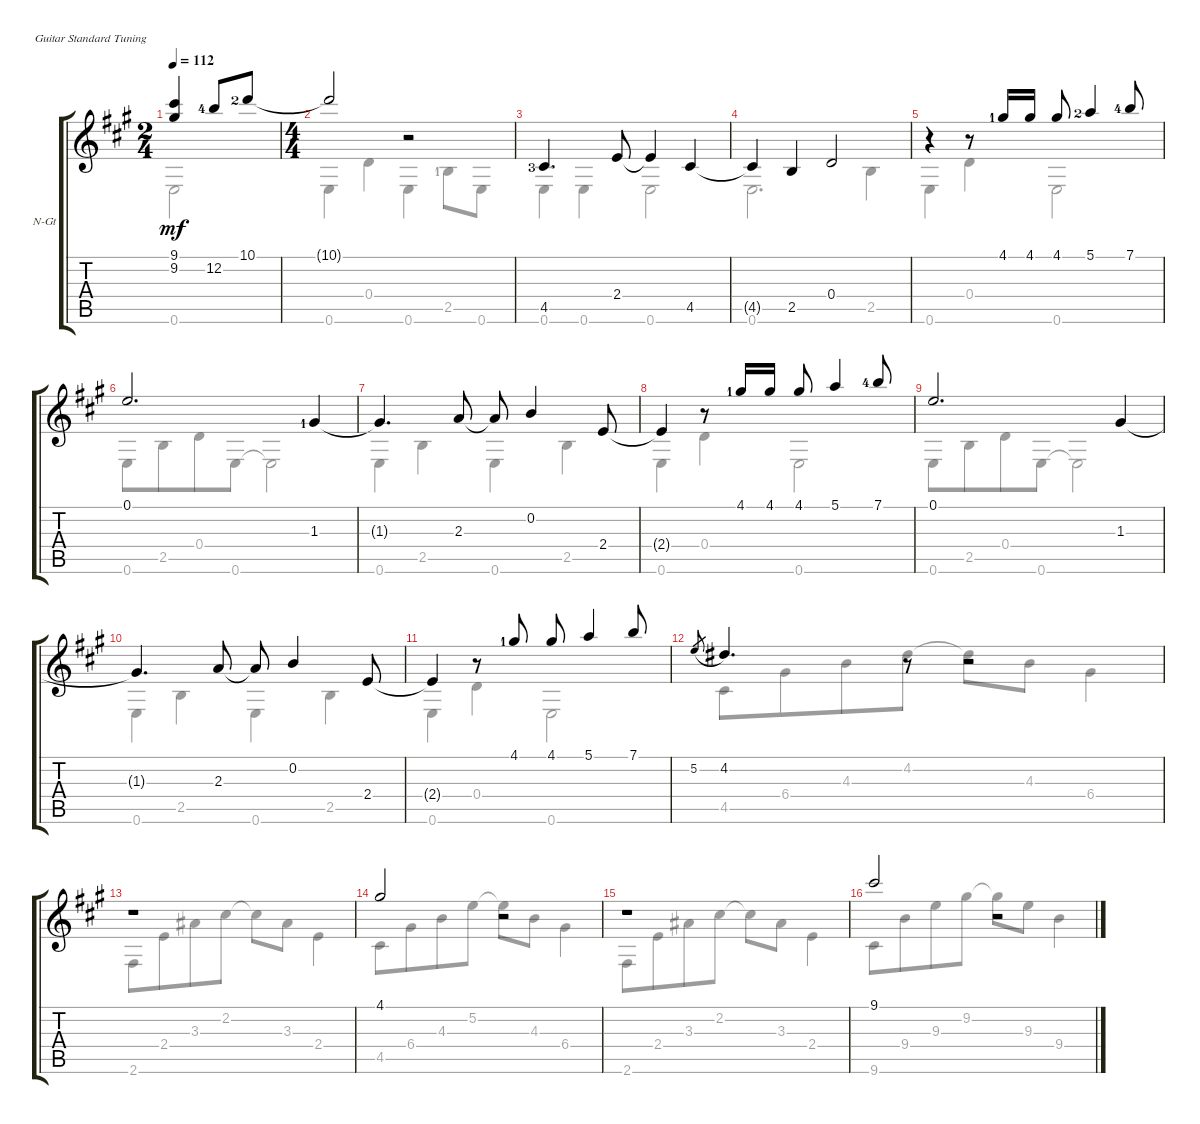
\defaultSystemsLayout 4
\bracketExtendMode groupsimilarinstruments
\firstSystemTrackNameOrientation horizontal
\otherSystemsTrackNameOrientation horizontal
\track ("Nylon Guitar" "N-Gt") {instrument acousticguitarnylon}
\staff {score tabs}
\tuning (E4 B3 G3 D3 A2 E2)
\voice
\ts (2 4)
\tempo 112
\clef g2
\ks a
(9.1{t} 9.2{t}).4{dy mf} 12.2{lf 5}.8 10.1{lf 3}.8 |
\ts (4 4)
10.1{t}.2 r.2 |
4.5{lf 4}.4{d} 2.4.8 2.4{t}.4 4.5.4 |
4.5{t}.4 2.5.4 0.4.2 |
r.4 r.8 4.1{lf 2}.16 4.1.16 4.1.8 5.1{lf 3}.4 7.1{lf 5}.8 |
0.1.2{d} 1.3{lf 2}.4 |
1.3{t}.4{d} 2.3.8 2.3{t}.8 0.2.4 2.4.8 |
2.4{t}.4 r.8 4.1{lf 2}.16 4.1.16 4.1.8 5.1.4 7.1{lf 5}.8 |
0.1.2{d} 1.3.4 |
1.3{t}.4{d} 2.3.8 2.3{t}.8 0.2.4 2.4.8 |
2.4{t}.4 r.8 4.1{lf 2}.8 4.1.8 5.1.4 7.1.8 |
5.2.8{gr legatoorigin} 4.2.4{d} r.8 r.2 |
r.1 |
4.1.2 r.2 |
r.1 |
9.1.2 r.2
\voice
\clef g2
\ottava regular
\simile none
\ks a
0.6.2{dy mf} |
0.6.4 0.4.4 0.6.4 2.5{lf 2}.8 0.6.8 |
0.6.4 0.6.4 0.6.2 |
0.6.2{d} 2.5.4 |
0.6.4 0.4.4 0.6.2 |
0.6.8 2.5.8{beam merge} 0.4.8 0.6.8 0.6{t}.2 |
0.6.4 2.5.4 0.6.4 2.5.4 |
0.6.4 0.4.4 0.6.2 |
0.6.8 2.5.8{beam merge} 0.4.8 0.6.8 0.6{t}.2 |
0.6.4 2.5.4 0.6.4 2.5.4 |
0.6.4 0.4.4 0.6.2 |
4.5.8 6.4.8{beam merge} 4.3.8 4.2.8 4.2{t}.8 4.3.8 6.4.4 |
2.6.8 2.4.8{beam merge} 3.3.8 2.2.8 2.2{t}.8 3.3.8 2.4.4 |
4.5.8 6.4.8{beam merge} 4.3.8 5.2.8 5.2{t}.8 4.3.8 6.4.4 |
2.6.8 2.4.8{beam merge} 3.3.8 2.2.8 2.2{t}.8 3.3.8 2.4.4 |
9.6.8 9.4.8{beam merge} 9.3.8 9.2.8 9.2{t}.8 9.3.8 9.4.4
